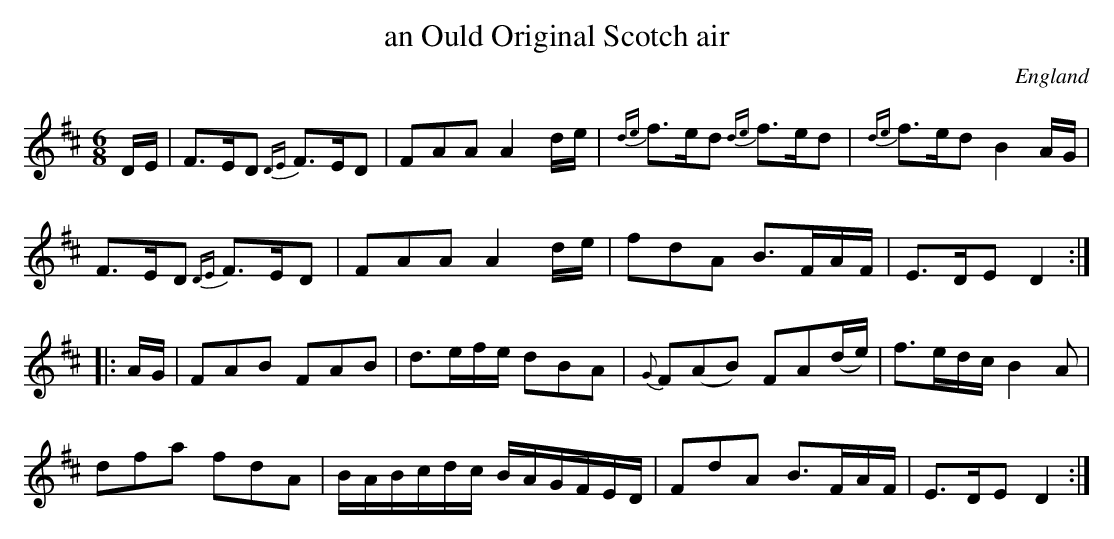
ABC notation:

X:1
T:an Ould Original Scotch air
L:1/8
M:6/8
O:England
K:D
D/E/ | \
F>ED {DE}F>ED | FAA A2d/e/ | {de}f>ed {de}f>ed | {de}f>ed B2 A/G/ |
F>ED {DE}F>ED | FAA A2d/e/ | fdA        B>FA/F/ | E>DE D2 ::
A/G/ | \
FAB FAB | d>ef/e/ dBA               | {G}F(AB) FA(d/e/) | f>ed/c/ B2A |
dfa fdA | B/A/B/c/d/c/ B/A/G/F/E/D/ | FdA      B>FA/F/  | E>DE    D2 :|
